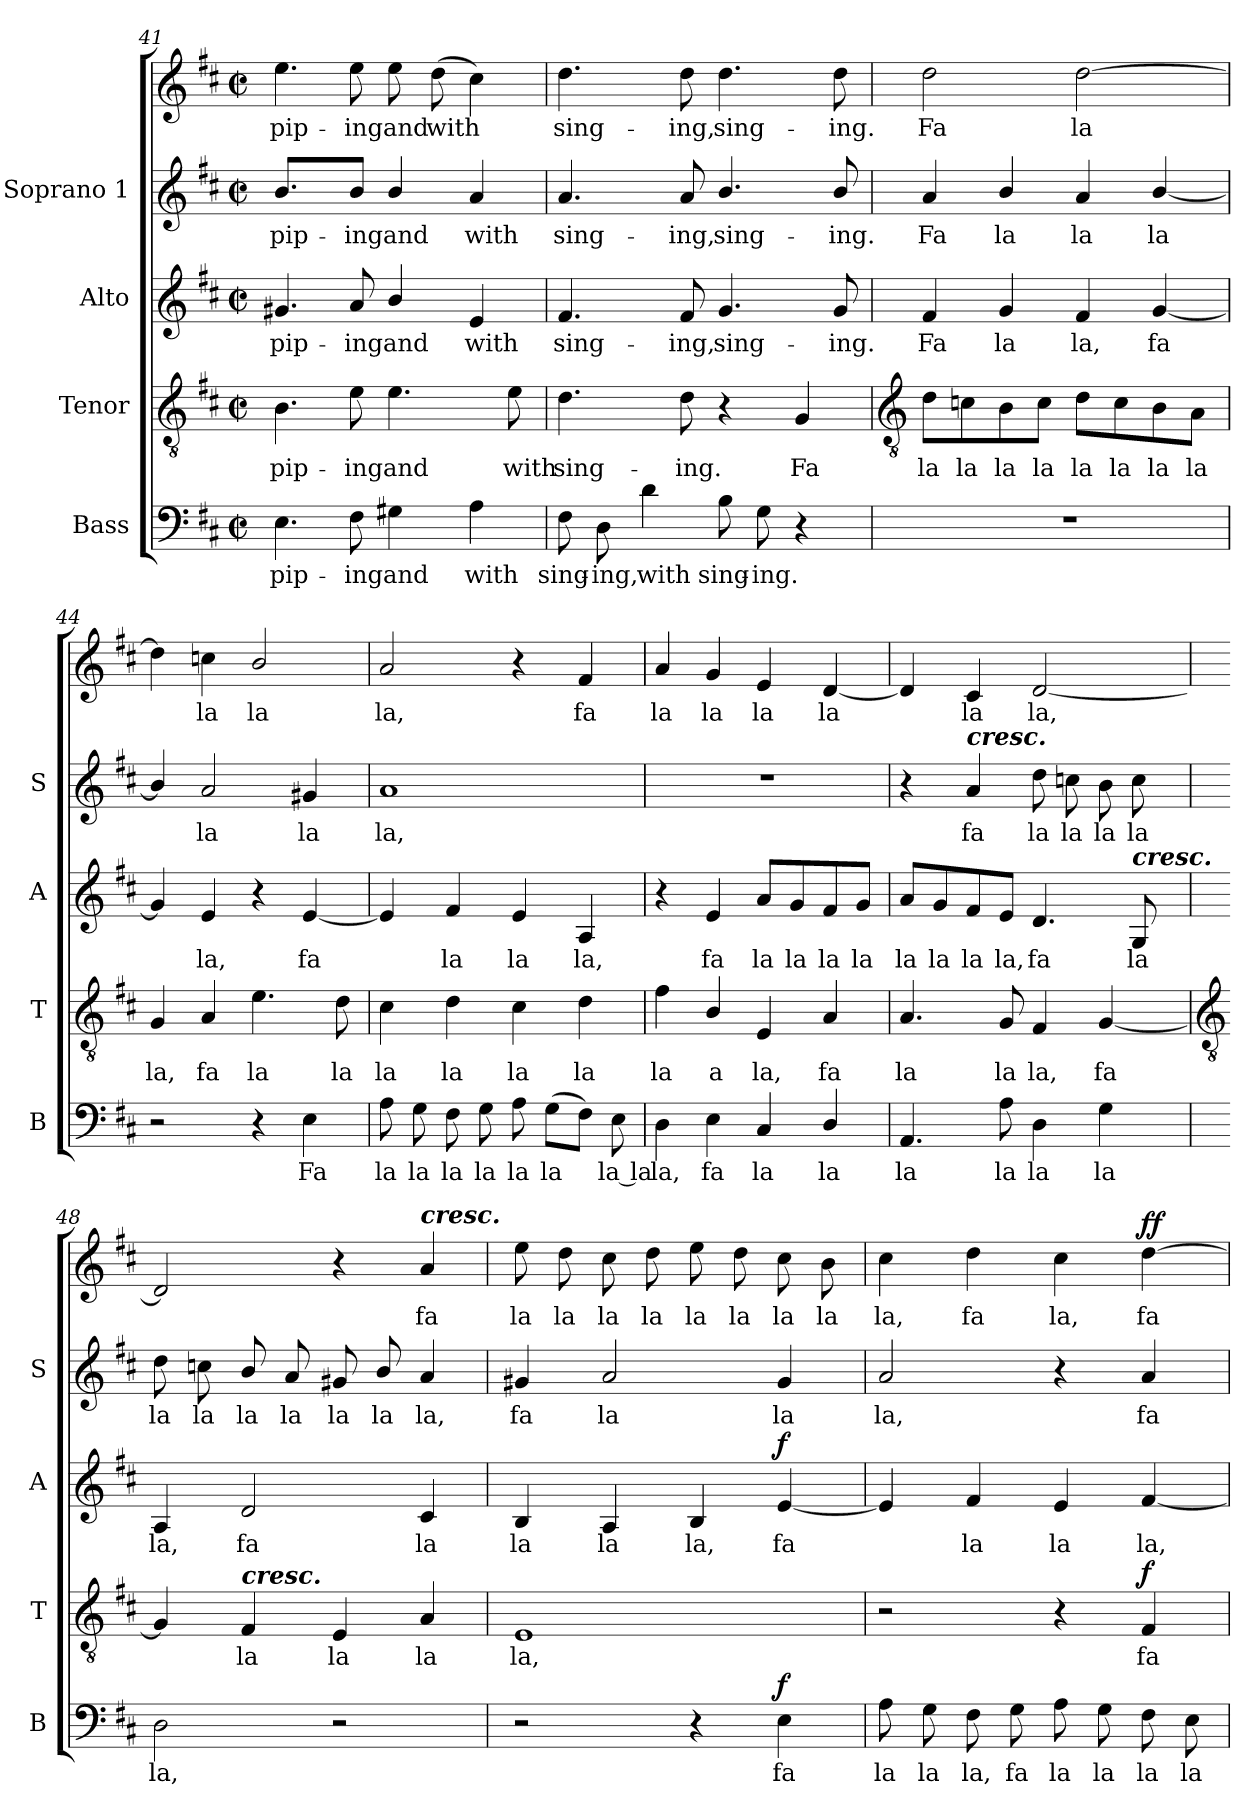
**kern	**text	**dynam	**kern	**text	**dynam	**kern	**text	**dynam	**kern	**text	**kern	**text	**dynam
*part4	*part4	*part4	*part3	*part3	*part3	*part2	*part2	*part2	*part1	*part1	*part1	*part1	*part1
*staff5	*staff5	*staff5	*staff4	*staff4	*staff4	*staff3	*staff3	*staff3	*staff2	*staff2	*staff1	*staff1	*staff1/2
*I"Bass	*	*	*I"Tenor	*	*	*I"Alto	*	*	*I"Soprano 1	*	*	*	*
*I'B	*	*	*I'T	*	*	*I'A	*	*	*I'S	*	*	*	*
*clefF4	*	*	*clefGv2	*	*	*clefG2	*	*	*clefG2	*	*clefG2	*	*
*k[f#c#]	*	*	*k[f#c#]	*	*	*k[f#c#]	*	*	*k[f#c#]	*	*k[f#c#]	*	*
*D:	*	*	*D:	*	*	*D:	*	*	*D:	*	*D:	*	*
*M2/2	*	*	*M2/2	*	*	*M2/2	*	*	*M2/2	*	*M2/2	*	*
*met(c|)	*	*	*met(c|)	*	*	*met(c|)	*	*	*met(c|)	*	*met(c|)	*	*
=41	=41	=41	=41	=41	=41	=41	=41	=41	=41	=41	=41	=41	=41
!	!LO:LY:b	!	!	!LO:LY:b	!	!	!LO:LY:b	!	!	!LO:LY:b	!	!LO:LY:b	!
4.E	pip-	.	4.B	pip-	.	4.g#X	pip-	.	4.b/	pip-	4.ee	pip-	.
!	!LO:LY:b	!	!	!LO:LY:b	!	!	!LO:LY:b	!	!	!LO:LY:b	!	!LO:LY:b	!
8F#	-ing	.	8e	-ing	.	8a	-ing	.	8b/J	-ing	8ee	-ing	.
!	!LO:LY:b	!	!	!LO:LY:b	!	!	!LO:LY:b	!	!	!LO:LY:b	!	!LO:LY:b	!
4G#X	and	.	4.e	and	.	4b/	and	.	4b/	and	8ee	and	.
!	!	!	!	!	!	!	!	!	!	!	!	!LO:LY:b	!
.	.	.	.	.	.	.	.	.	.	.	(>8ddL	with	.
!	!LO:LY:b	!	!	!	!	!	!LO:LY:b	!	!	!LO:LY:b	!	!	!
4A	with	.	.	.	.	4e	with	.	4a	with	4cc#)	.	.
!	!	!	!	!LO:LY:b	!	!	!	!	!	!	!	!	!
.	.	.	8e	with	.	.	.	.	.	.	.	.	.
=42	=42	=42	=42	=42	=42	=42	=42	=42	=42	=42	=42	=42	=42
!	!LO:LY:b	!	!	!LO:LY:b	!	!	!LO:LY:b	!	!	!LO:LY:b	!	!LO:LY:b	!
8F#	sing-	.	4.d	sing-	.	4.f#	sing-	.	4.a	sing-	4.dd	sing-	.
!	!LO:LY:b	!	!	!	!	!	!	!	!	!	!	!	!
8D	-ing,	.	.	.	.	.	.	.	.	.	.	.	.
!	!LO:LY:b	!	!	!	!	!	!	!	!	!	!	!	!
4d	with	.	.	.	.	.	.	.	.	.	.	.	.
!	!	!	!	!LO:LY:b	!	!	!LO:LY:b	!	!	!LO:LY:b	!	!LO:LY:b	!
.	.	.	8d	-ing.	.	8f#	-ing,	.	8a	-ing,	8dd	-ing,	.
!	!LO:LY:b	!	!	!	!	!	!LO:LY:b	!	!	!LO:LY:b	!	!LO:LY:b	!
8B	sing-	.	4r	.	.	4.g	sing-	.	4.b/	sing-	4.dd	sing-	.
!	!LO:LY:b	!	!	!	!	!	!	!	!	!	!	!	!
8G	-ing.	.	.	.	.	.	.	.	.	.	.	.	.
!	!	!	!	!LO:LY:b	!	!	!	!	!	!	!	!	!
4r	.	.	4G	Fa	.	.	.	.	.	.	.	.	.
!	!	!	!	!	!	!	!LO:LY:b	!	!	!LO:LY:b	!	!LO:LY:b	!
.	.	.	.	.	.	8g	-ing.	.	8b/	-ing.	8dd	-ing.	.
!!LO:LB:g=z
=43	=43	=43	=43	=43	=43	=43	=43	=43	=43	=43	=43	=43	=43
*	*	*	*clefGv2	*	*	*	*	*	*	*	*	*	*
!	!	!	!	!LO:LY:b	!	!	!LO:LY:b	!	!	!LO:LY:b	!	!LO:LY:b	!
1r	.	.	8d\L	la	.	4f#	Fa	.	4a	Fa	2dd	Fa	.
!	!	!	!	!LO:LY:b	!	!	!	!	!	!	!	!	!
.	.	.	8cn\	la	.	.	.	.	.	.	.	.	.
!	!	!	!	!LO:LY:b	!	!	!LO:LY:b	!	!	!LO:LY:b	!	!	!
.	.	.	8B\	la	.	4g	la	.	4b/	la	.	.	.
!	!	!	!	!LO:LY:b	!	!	!	!	!	!	!	!	!
.	.	.	8c\J	la	.	.	.	.	.	.	.	.	.
!	!	!	!	!LO:LY:b	!	!	!LO:LY:b	!	!	!LO:LY:b	!	!LO:LY:b	!
.	.	.	8d\L	la	.	4f#	la,	.	4a	la	[2dd	la	.
!	!	!	!	!LO:LY:b	!	!	!	!	!	!	!	!	!
.	.	.	8c\	la	.	.	.	.	.	.	.	.	.
!	!	!	!	!LO:LY:b	!	!	!LO:LY:b	!	!	!LO:LY:b	!	!	!
.	.	.	8B\	la	.	[4g	fa	.	[4b/	la	.	.	.
!	!	!	!	!LO:LY:b	!	!	!	!	!	!	!	!	!
.	.	.	8A\J	la	.	.	.	.	.	.	.	.	.
=44	=44	=44	=44	=44	=44	=44	=44	=44	=44	=44	=44	=44	=44
!	!	!	!	!LO:LY:b	!	!	!	!	!	!	!	!	!
2r	.	.	4G	la,	.	4g]	.	.	4b/]	.	4dd]	.	.
!	!	!	!	!LO:LY:b	!	!	!LO:LY:b	!	!	!LO:LY:b	!	!LO:LY:b	!
.	.	.	4A	fa	.	4e	la,	.	2a	la	4ccn	la	.
!	!	!	!	!LO:LY:b	!	!	!	!	!	!	!	!LO:LY:b	!
4r	.	.	4.e	la	.	4r	.	.	.	.	2b/	la	.
!	!LO:LY:b	!	!	!	!	!	!LO:LY:b	!	!	!LO:LY:b	!	!	!
4E	Fa	.	.	.	.	[4e	fa	.	4g#X	la	.	.	.
!	!	!	!	!LO:LY:b	!	!	!	!	!	!	!	!	!
.	.	.	8d	la	.	.	.	.	.	.	.	.	.
=45	=45	=45	=45	=45	=45	=45	=45	=45	=45	=45	=45	=45	=45
!	!LO:LY:b	!	!	!LO:LY:b	!	!	!	!	!	!LO:LY:b	!	!LO:LY:b	!
8A	la	.	4c#	la	.	4e]	.	.	1a	la,	2a	la,	.
!	!LO:LY:b	!	!	!	!	!	!	!	!	!	!	!	!
8G	la	.	.	.	.	.	.	.	.	.	.	.	.
!	!LO:LY:b	!	!	!LO:LY:b	!	!	!LO:LY:b	!	!	!	!	!	!
8F#	la	.	4d	la	.	4f#	la	.	.	.	.	.	.
!	!LO:LY:b	!	!	!	!	!	!	!	!	!	!	!	!
8G	la	.	.	.	.	.	.	.	.	.	.	.	.
!	!LO:LY:b	!	!	!LO:LY:b	!	!	!LO:LY:b	!	!	!	!	!	!
8A	la	.	4c#	la	.	4e	la	.	.	.	4r	.	.
!	!LO:LY:b	!	!	!	!	!	!	!	!	!	!	!	!
(>8GL	la	.	.	.	.	.	.	.	.	.	.	.	.
!	!	!	!	!LO:LY:b	!	!	!LO:LY:b	!	!	!	!	!LO:LY:b	!
8F#J)	.	.	4d	la	.	4A	la,	.	.	.	4f#	fa	.
!	!LO:LY:b	!	!	!	!	!	!	!	!	!	!	!	!
8E	la la	.	.	.	.	.	.	.	.	.	.	.	.
=46	=46	=46	=46	=46	=46	=46	=46	=46	=46	=46	=46	=46	=46
!	!LO:LY:b	!	!	!LO:LY:b	!	!	!	!	!	!	!	!LO:LY:b	!
4D	la,	.	4f#	la	.	4r	.	.	1r	.	4a	la	.
!	!LO:LY:b	!	!	!LO:LY:b	!	!	!LO:LY:b	!	!	!	!	!LO:LY:b	!
4E	fa	.	4B/	a	.	4e	fa	.	.	.	4g	la	.
!	!LO:LY:b	!	!	!LO:LY:b	!	!	!LO:LY:b	!	!	!	!	!LO:LY:b	!
4C#	la	.	4E	la,	.	8a/L	la	.	.	.	4e	la	.
!	!	!	!	!	!	!	!LO:LY:b	!	!	!	!	!	!
.	.	.	.	.	.	8g/	la	.	.	.	.	.	.
!	!LO:LY:b	!	!	!LO:LY:b	!	!	!LO:LY:b	!	!	!	!	!LO:LY:b	!
4D/	la	.	4A	fa	.	8f#/	la	.	.	.	[4d	la	.
!	!	!	!	!	!	!	!LO:LY:b	!	!	!	!	!	!
.	.	.	.	.	.	8g/J	la	.	.	.	.	.	.
=47	=47	=47	=47	=47	=47	=47	=47	=47	=47	=47	=47	=47	=47
!	!LO:LY:b	!	!	!LO:LY:b	!	!	!LO:LY:b	!	!	!	!	!	!
4.AA	la	.	4.A	la	.	8a/L	la	.	4r	.	4d]	.	.
!	!	!	!	!	!	!	!LO:LY:b	!	!	!	!	!	!
.	.	.	.	.	.	8g/	la	.	.	.	.	.	.
!	!	!	!	!	!	!	!	!	!LO:TX:a:Bi:t=cresc.	!	!	!	!
!	!	!	!	!	!	!	!LO:LY:b	!	!	!LO:LY:b	!	!LO:LY:b	!
.	.	.	.	.	.	8f#/	la	.	4a	fa	4c#	la	.
!	!LO:LY:b	!	!	!LO:LY:b	!	!	!LO:LY:b	!	!	!	!	!	!
8A	la	.	8G	la	.	8e/J	la,	.	.	.	.	.	.
!	!LO:LY:b	!	!	!LO:LY:b	!	!	!LO:LY:b	!	!	!LO:LY:b	!	!LO:LY:b	!
4D	la	.	4F#	la,	.	4.d	fa	.	8dd	la	[2d	la,	.
!	!	!	!	!	!	!	!	!	!	!LO:LY:b	!	!	!
.	.	.	.	.	.	.	.	.	8ccn	la	.	.	.
!	!LO:LY:b	!	!	!LO:LY:b	!	!	!	!	!	!LO:LY:b	!	!	!
4G	la	.	[4G	fa	.	.	.	.	8b	la	.	.	.
!	!	!	!	!	!	!LO:TX:a:Bi:t=cresc.	!	!	!	!	!	!	!
!	!	!	!	!	!	!	!LO:LY:b	!	!	!LO:LY:b	!	!	!
.	.	.	.	.	.	8G	la	.	8cc	la	.	.	.
!!LO:LB:g=z
=48	=48	=48	=48	=48	=48	=48	=48	=48	=48	=48	=48	=48	=48
*	*	*	*clefGv2	*	*	*	*	*	*	*	*	*	*
!	!LO:LY:b	!	!	!	!	!	!LO:LY:b	!	!	!LO:LY:b	!	!	!
2D	la,	.	4G]	.	.	4A	la,	.	8dd	la	2d]	.	.
!	!	!	!	!	!	!	!	!	!	!LO:LY:b	!	!	!
.	.	.	.	.	.	.	.	.	8ccn	la	.	.	.
!	!	!	!LO:TX:a:Bi:t=cresc.	!	!	!	!	!	!	!	!	!	!
!	!	!	!	!LO:LY:b	!	!	!LO:LY:b	!	!	!LO:LY:b	!	!	!
.	.	.	4F#	la	.	2d	fa	.	8b/	la	.	.	.
!	!	!	!	!	!	!	!	!	!	!LO:LY:b	!	!	!
.	.	.	.	.	.	.	.	.	8a	la	.	.	.
!	!	!	!	!LO:LY:b	!	!	!	!	!	!LO:LY:b	!	!	!
2r	.	.	4E	la	.	.	.	.	8g#X	la	4r	.	.
!	!	!	!	!	!	!	!	!	!	!LO:LY:b	!	!	!
.	.	.	.	.	.	.	.	.	8b/	la	.	.	.
!	!	!	!	!	!	!	!	!	!	!	!LO:TX:a:Bi:t=cresc.	!	!
!	!	!	!	!LO:LY:b	!	!	!LO:LY:b	!	!	!LO:LY:b	!	!LO:LY:b	!
.	.	.	4A	la	.	4c#	la	.	4a	la,	4a	fa	.
=49	=49	=49	=49	=49	=49	=49	=49	=49	=49	=49	=49	=49	=49
!	!	!	!	!LO:LY:b	!	!	!LO:LY:b	!	!	!LO:LY:b	!	!LO:LY:b	!
2r	.	.	1E	la,	.	4B	la	.	4g#X	fa	8ee	la	.
!	!	!	!	!	!	!	!	!	!	!	!	!LO:LY:b	!
.	.	.	.	.	.	.	.	.	.	.	8dd	la	.
!	!	!	!	!	!	!	!LO:LY:b	!	!	!LO:LY:b	!	!LO:LY:b	!
.	.	.	.	.	.	4A	la	.	2a	la	8cc#	la	.
!	!	!	!	!	!	!	!	!	!	!	!	!LO:LY:b	!
.	.	.	.	.	.	.	.	.	.	.	8dd	la	.
!	!	!	!	!	!	!	!LO:LY:b	!	!	!	!	!LO:LY:b	!
4r	.	.	.	.	.	4B	la,	.	.	.	8ee	la	.
!	!	!	!	!	!	!	!	!	!	!	!	!LO:LY:b	!
.	.	.	.	.	.	.	.	.	.	.	8dd	la	.
!	!LO:LY:b	!LO:DY:b	!	!	!	!	!LO:LY:b	!LO:DY:b	!	!LO:LY:b	!	!LO:LY:b	!
4E	fa	f	.	.	.	[4e	fa	f	4g#	la	8cc#	la	.
!	!	!	!	!	!	!	!	!	!	!	!	!LO:LY:b	!
.	.	.	.	.	.	.	.	.	.	.	8b	la	.
=50	=50	=50	=50	=50	=50	=50	=50	=50	=50	=50	=50	=50	=50
!	!LO:LY:b	!	!	!	!	!	!	!	!	!LO:LY:b	!	!LO:LY:b	!
8A	la	.	2r	.	.	4e]	.	.	2a	la,	4cc#	la,	.
!	!LO:LY:b	!	!	!	!	!	!	!	!	!	!	!	!
8G	la	.	.	.	.	.	.	.	.	.	.	.	.
!	!LO:LY:b	!	!	!	!	!	!LO:LY:b	!	!	!	!	!LO:LY:b	!
8F#	la,	.	.	.	.	4f#	la	.	.	.	4dd	fa	.
!	!LO:LY:b	!	!	!	!	!	!	!	!	!	!	!	!
8G	fa	.	.	.	.	.	.	.	.	.	.	.	.
!	!LO:LY:b	!	!	!	!	!	!LO:LY:b	!	!	!	!	!LO:LY:b	!
8A	la	.	4r	.	.	4e	la	.	4r	.	4cc#	la,	.
!	!LO:LY:b	!	!	!	!	!	!	!	!	!	!	!	!
8G	la	.	.	.	.	.	.	.	.	.	.	.	.
!	!LO:LY:b	!	!	!LO:LY:b	!LO:DY:b	!	!LO:LY:b	!	!	!LO:LY:b	!	!LO:LY:b	!LO:DY:b=2
!	!	!	!	!	!	!	!	!	!	!	!	!	!LO:DY:n=1:b
8F#	la	.	4F#	fa	f	[4f#	la,	.	4a	fa	[4dd	fa	f f
!	!LO:LY:b	!	!	!	!	!	!	!	!	!	!	!	!
8E	la	.	.	.	.	.	.	.	.	.	.	.	.
=	=	=	=	=	=	=	=	=	=	=	=	=	=
*-	*-	*-	*-	*-	*-	*-	*-	*-	*-	*-	*-	*-	*-
